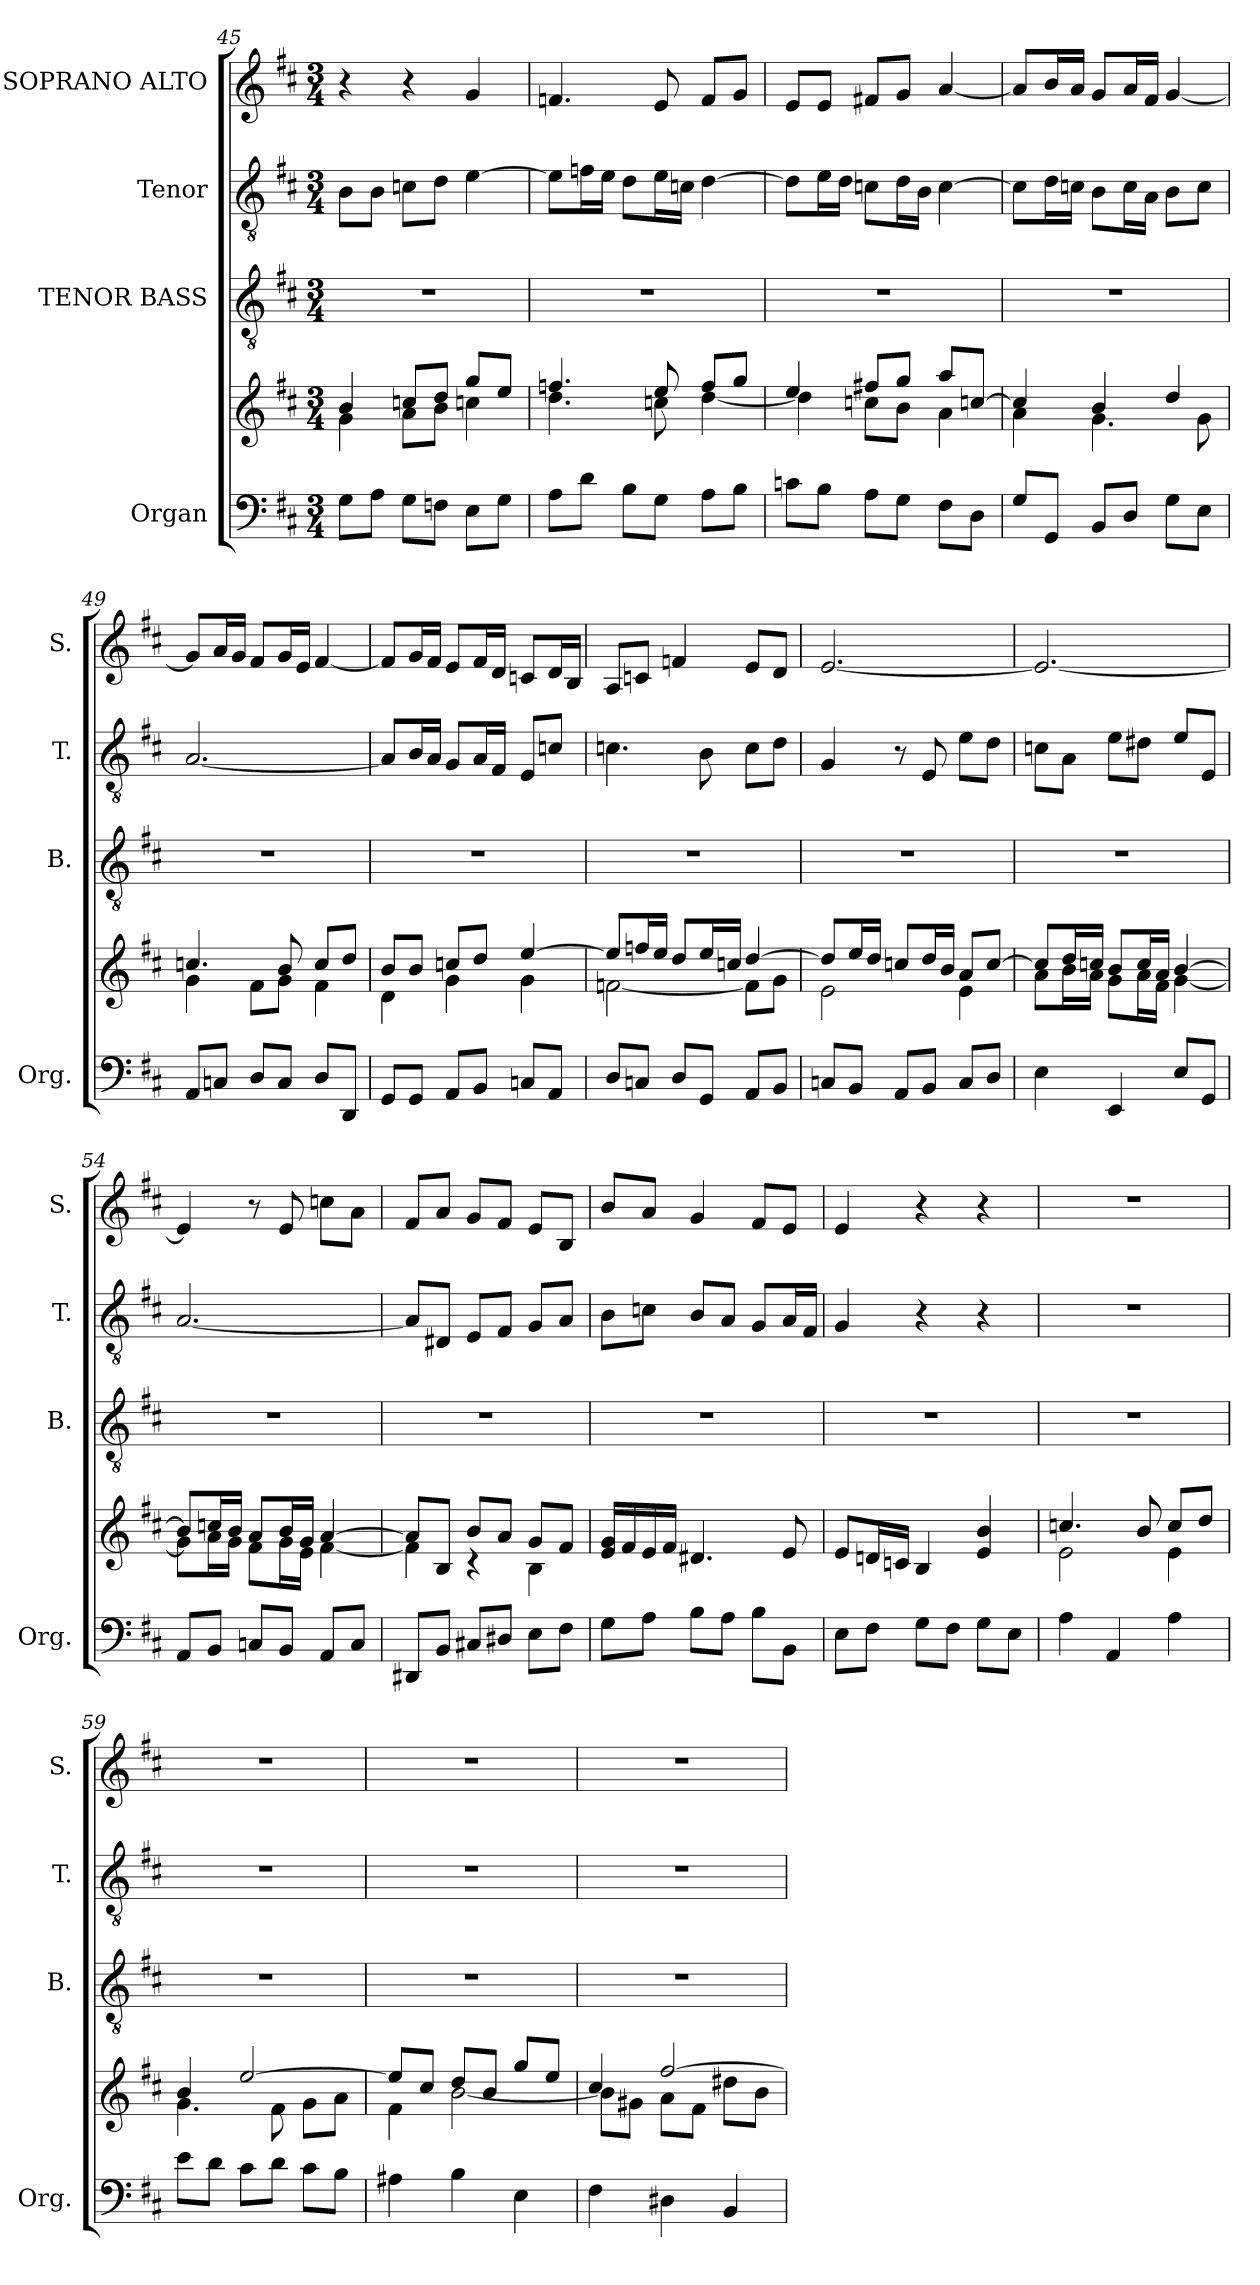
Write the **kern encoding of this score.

**kern	**kern	**kern	**kern	**kern
*part4	*part4	*part3	*part2	*part1
*staff5	*staff4	*staff3	*staff2	*staff1
*I"Organ	*	*I"TENOR BASS	*I"Tenor	*I"SOPRANO ALTO
*I'Org.	*	*I'B.	*I'T.	*I'S.
*clefF4	*clefG2	*clefGv2	*clefGv2	*clefG2
*	*	*	*ITrd7c12	*
*k[f#c#]	*k[f#c#]	*k[f#c#]	*k[f#c#]	*k[f#c#]
*D:	*D:	*D:	*D:	*D:
*M3/4	*M3/4	*M3/4	*M3/4	*M3/4
=45	=45	=45	=45	=45
*	*^	*	*	*
!	!	!	!LO:N:vis=1	!	!
8Gi\L	4bi/	4gi\	2.r	8BBi\L	4r
8Ai\J	.	.	.	8BBi\J	.
8Gi\L	8ccni/L	8ai\L	.	8Cni\L	4r
8Fni\J	8ddi/J	8bi\J	.	8Di\J	.
8Ei\L	8ggi/L	4ccni\	.	[4Ei\	4gi/
8Gi\J	8eei/J	.	.	.	.
=46	=46	=46	=46	=46	=46
!	!	!	!LO:N:vis=1	!	!
8Ai\L	4.ffni/	4.ddi\	2.r	8Ei\L]	4.fni/
8di\J	.	.	.	16Fni\L	.
.	.	.	.	16Ei\JJ	.
8Bi\L	.	.	.	8Di\L	.
8Gi\J	8eei/	8ccni\	.	16Ei\L	8ei/
.	.	.	.	16Cni\JJ	.
8Ai\L	8ffi/L	[4ddi\	.	[4Di\	8fi/L
8Bi\J	8ggi/J	.	.	.	8gi/J
=47	=47	=47	=47	=47	=47
!	!	!	!LO:N:vis=1	!	!
8cni\L	4eei/	4ddi\]	2.r	8Di\L]	8ei/L
8Bi\J	.	.	.	16Ei\L	8ei/J
.	.	.	.	16Di\JJ	.
8Ai\L	8ff#Xi/L	8ccni\L	.	8Cni\L	8f#Xi/L
8Gi\J	8ggi/J	8bi\J	.	16Di\L	8gi/J
.	.	.	.	16BBi\JJ	.
8F#i\L	8aai/L	4ai\	.	[4Ci\	[4ai/
8Di\J	[8ccni/J	.	.	.	.
!!LO:LB:g=z
=48	=48	=48	=48	=48	=48
!	!	!	!LO:N:vis=1	!	!
8Gi/L	4cci/]	4ai\	2.r	8Ci\L]	8ai/L]
8GGi/J	.	.	.	16Di\L	16bi/L
.	.	.	.	16Cni\JJ	16ai/JJ
8BBi/L	4bi/	4.gi\	.	8BBi\L	8gi/L
8Di/J	.	.	.	16Ci\L	16ai/L
.	.	.	.	16AAi\JJ	16f#i/JJ
8Gi\L	4ddi/	.	.	8BBi\L	[4gi/
8Ei\J	.	8gi\	.	8Ci\J	.
=49	=49	=49	=49	=49	=49
!	!	!	!LO:N:vis=1	!	!
8AAi/L	4.ccni/	4gi\	2.r	[2.AAi/	8gi/L]
8Cni/J	.	.	.	.	16ai/L
.	.	.	.	.	16gi/JJ
8Di/L	.	8f#i\L	.	.	8f#i/L
8Ci/J	8bi/	8gi\J	.	.	16gi/L
.	.	.	.	.	16ei/JJ
8Di/L	8cci/L	4f#i\	.	.	[4f#i/
8DDi/J	8ddi/J	.	.	.	.
=50	=50	=50	=50	=50	=50
!	!	!	!LO:N:vis=1	!	!
8GGi/L	8bi/L	4di\	2.r	8AAi/L]	8f#i/L]
8GGi/J	8bi/J	.	.	16BBi/L	16gi/L
.	.	.	.	16AAi/JJ	16f#i/JJ
8AAi/L	8ccni/L	4gi\	.	8GGi/L	8ei/L
8BBi/J	8ddi/J	.	.	16AAi/L	16f#i/L
.	.	.	.	16FF#i/JJ	16di/JJ
8Cni/L	[4eei/	4gi\	.	8EEi/L	8cni/L
8AAi/J	.	.	.	8Cni/J	16di/L
.	.	.	.	.	16Bi/JJ
=51	=51	=51	=51	=51	=51
!	!	!	!LO:N:vis=1	!	!
8Di/L	8eei/L]	[2fni\	2.r	4.Cni\	8Ai/L
8Cni/J	16ffni/L	.	.	.	8cni/J
.	16eei/JJ	.	.	.	.
8Di/L	8ddi/L	.	.	.	4fni/
8GGi/J	16eei/L	.	.	8BBi\	.
.	16ccni/JJ	.	.	.	.
8AAi/L	[4ddi/	8fi\L]	.	8Ci\L	8ei/L
8BBi/J	.	8gi\J	.	8Di\J	8di/J
=52	=52	=52	=52	=52	=52
!	!	!	!LO:N:vis=1	!	!
8Cni/L	8ddi/L]	2ei\	2.r	4GGi/	[2.ei/
8BBi/J	16eei/L	.	.	.	.
.	16ddi/JJ	.	.	.	.
8AAi/L	8ccni/L	.	.	8r	.
8BBi/J	16ddi/L	.	.	8EEi/	.
.	16bi/JJ	.	.	.	.
8Ci/L	8ai/L	4ei\	.	8Ei\L	.
8Di/J	[8cci/J	.	.	8Di\J	.
!!LO:PB:g=z
=53	=53	=53	=53	=53	=53
!	!	!	!LO:N:vis=1	!	!
4Ei\	8cci/L]	8ai\L	2.r	8Cni\L	2.ei/_
.	16ddi/L	16bi\L	.	8AAi\J	.
.	16ccni/JJ	16ai\JJ	.	.	.
4EEi/	8bi/L	8gi\L	.	8Ei\L	.
.	16cci/L	16ai\L	.	8D#Xi\J	.
.	16ai/JJ	16f#i\JJ	.	.	.
8Ei/L	[4bi/	[4gi\	.	8Ei/L	.
8GGi/J	.	.	.	8EEi/J	.
=54	=54	=54	=54	=54	=54
!	!	!	!LO:N:vis=1	!	!
8AAi/L	8bi/L]	8gi\L]	2.r	[2.AAi/	4ei/]
8BBi/J	16ccni/L	16ai\L	.	.	.
.	16bi/JJ	16gi\JJ	.	.	.
8Cni/L	8ai/L	8f#i\L	.	.	8r
8BBi/J	16bi/L	16gi\L	.	.	8ei/
.	16gi/JJ	16ei\JJ	.	.	.
8AAi/L	[4ai/	[4f#i\	.	.	8ccni\L
8Ci/J	.	.	.	.	8ai\J
=55	=55	=55	=55	=55	=55
!	!	!	!LO:N:vis=1	!	!
8DD#Xi/L	8ai/L]	4f#i\]	2.r	8AAi/L]	8f#i/L
8BBi/J	8Bi/J	.	.	8DD#Xi/J	8ai/J
8C#Xi/L	8bi/L	4r	.	8EEi/L	8gi/L
8D#Xi/J	8ai/J	.	.	8FF#i/J	8f#i/J
8Ei\L	8gi/L	4Bi\	.	8GGi/L	8ei/L
8F#i\J	8f#i/J	.	.	8AAi/J	8Bi/J
*	*v	*v	*	*	*
=56	=56	=56	=56	=56
!	!	!LO:N:vis=1	!	!
8Gi\L	16ei/ 16giLL	2.r	8BBi\L	8bi/L
.	16f#i/	.	.	.
8Ai\J	16ei/	.	8Cni\J	8ai/J
.	16f#i/JJ	.	.	.
8Bi\L	4.d#Xi/	.	8BBi/L	4gi/
8Ai\J	.	.	8AAi/J	.
8Bi\L	.	.	8GGi/L	8f#i/L
8BBi\J	8ei/	.	16AAi/L	8ei/J
.	.	.	16FF#i/JJ	.
=57	=57	=57	=57	=57
!	!	!LO:N:vis=1	!	!
8Ei\L	8ei/L	2.r	4GGi/	4ei/
8F#i\J	16dni/L	.	.	.
.	16cni/JJ	.	.	.
8Gi\L	4Bi/	.	4r	4r
8F#i\J	.	.	.	.
8Gi\L	4ei/ 4bi	.	4r	4r
8Ei\J	.	.	.	.
=58	=58	=58	=58	=58
*	*^	*	*	*
!	!	!	!LO:N:vis=1	!LO:N:vis=1	!LO:N:vis=1
4Ai\	4.ccni/	2ei\	2.r	2.r	2.r
4AAi/	.	.	.	.	.
.	8bi/	.	.	.	.
4Ai\	8cci/L	4ei\	.	.	.
.	8ddi/J	.	.	.	.
!!LO:LB:g=z
=59	=59	=59	=59	=59	=59
!	!	!	!LO:N:vis=1	!LO:N:vis=1	!LO:N:vis=1
8ei\L	4bi/	4.gi\	2.r	2.r	2.r
8di\J	.	.	.	.	.
8c#i\L	[2eei/	.	.	.	.
8di\J	.	8f#i\	.	.	.
8c#i\L	.	8gi\L	.	.	.
8Bi\J	.	8ai\J	.	.	.
=60	=60	=60	=60	=60	=60
!	!	!	!LO:N:vis=1	!LO:N:vis=1	!LO:N:vis=1
4A#Xi\	8eei/L]	4f#i\	2.r	2.r	2.r
.	8cc#i/J	.	.	.	.
4Bi\	8ddi/L	[2bi\	.	.	.
.	8bi/J	.	.	.	.
4Ei\	8ggi/L	.	.	.	.
.	8eei/J	.	.	.	.
=61	=61	=61	=61	=61	=61
!	!	!	!LO:N:vis=1	!LO:N:vis=1	!LO:N:vis=1
4F#i\	4cc#i/	8bi\L]	2.r	2.r	2.r
.	.	8g#Xi\J	.	.	.
4D#Xi\	[2ff#i/	8ai\L	.	.	.
.	.	8f#i\J	.	.	.
4BBi/	.	8dd#Xi\L	.	.	.
.	.	8bi\J	.	.	.
*	*v	*v	*	*	*
=	=	=	=	=
*-	*-	*-	*-	*-
